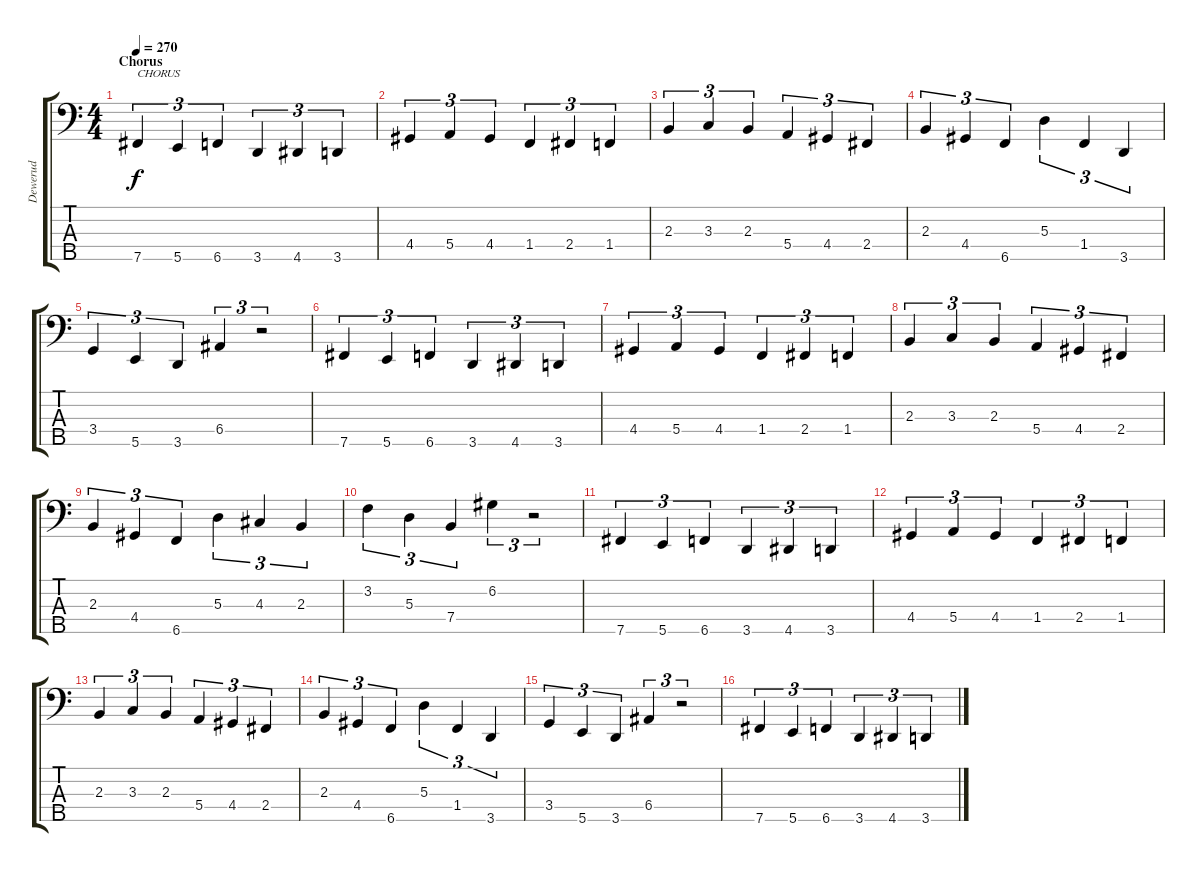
\track ("Dewerud" "Dewerud") {instrument electricbasspick}
\staff {score tabs}
\tuning (G2 D2 A1 E1 B0) {hide}
\ts (4 4)
\section ("" "Chorus")
\tempo 270
\clef f4
\ks c
7.5.4{tu (3 2) txt "CHORUS" dy f} 5.5.4{tu (3 2)} 6.5.4{tu (3 2)} 3.5.4{tu (3 2)} 4.5.4{tu (3 2)} 3.5.4{tu (3 2)} |
4.4.4{tu (3 2)} 5.4.4{tu (3 2)} 4.4.4{tu (3 2)} 1.4.4{tu (3 2)} 2.4.4{tu (3 2)} 1.4.4{tu (3 2)} |
2.3.4{tu (3 2)} 3.3.4{tu (3 2)} 2.3.4{tu (3 2)} 5.4.4{tu (3 2)} 4.4.4{tu (3 2)} 2.4.4{tu (3 2)} |
2.3.4{tu (3 2)} 4.4.4{tu (3 2)} 6.5.4{tu (3 2)} 5.3.4{tu (3 2)} 1.4.4{tu (3 2)} 3.5.4{tu (3 2)} |
3.4.4{tu (3 2)} 5.5.4{tu (3 2)} 3.5.4{tu (3 2)} 6.4.4{tu (3 2)} r.2{tu (3 2)} |
7.5.4{tu (3 2)} 5.5.4{tu (3 2)} 6.5.4{tu (3 2)} 3.5.4{tu (3 2)} 4.5.4{tu (3 2)} 3.5.4{tu (3 2)} |
4.4.4{tu (3 2)} 5.4.4{tu (3 2)} 4.4.4{tu (3 2)} 1.4.4{tu (3 2)} 2.4.4{tu (3 2)} 1.4.4{tu (3 2)} |
2.3.4{tu (3 2)} 3.3.4{tu (3 2)} 2.3.4{tu (3 2)} 5.4.4{tu (3 2)} 4.4.4{tu (3 2)} 2.4.4{tu (3 2)} |
2.3.4{tu (3 2)} 4.4.4{tu (3 2)} 6.5.4{tu (3 2)} 5.3.4{tu (3 2)} 4.3.4{tu (3 2)} 2.3.4{tu (3 2)} |
3.2.4{tu (3 2)} 5.3.4{tu (3 2)} 7.4.4{tu (3 2)} 6.2.4{tu (3 2)} r.2{tu (3 2)} |
7.5.4{tu (3 2)} 5.5.4{tu (3 2)} 6.5.4{tu (3 2)} 3.5.4{tu (3 2)} 4.5.4{tu (3 2)} 3.5.4{tu (3 2)} |
4.4.4{tu (3 2)} 5.4.4{tu (3 2)} 4.4.4{tu (3 2)} 1.4.4{tu (3 2)} 2.4.4{tu (3 2)} 1.4.4{tu (3 2)} |
2.3.4{tu (3 2)} 3.3.4{tu (3 2)} 2.3.4{tu (3 2)} 5.4.4{tu (3 2)} 4.4.4{tu (3 2)} 2.4.4{tu (3 2)} |
2.3.4{tu (3 2)} 4.4.4{tu (3 2)} 6.5.4{tu (3 2)} 5.3.4{tu (3 2)} 1.4.4{tu (3 2)} 3.5.4{tu (3 2)} |
3.4.4{tu (3 2)} 5.5.4{tu (3 2)} 3.5.4{tu (3 2)} 6.4.4{tu (3 2)} r.2{tu (3 2)} |
7.5.4{tu (3 2)} 5.5.4{tu (3 2)} 6.5.4{tu (3 2)} 3.5.4{tu (3 2)} 4.5.4{tu (3 2)} 3.5.4{tu (3 2)}
